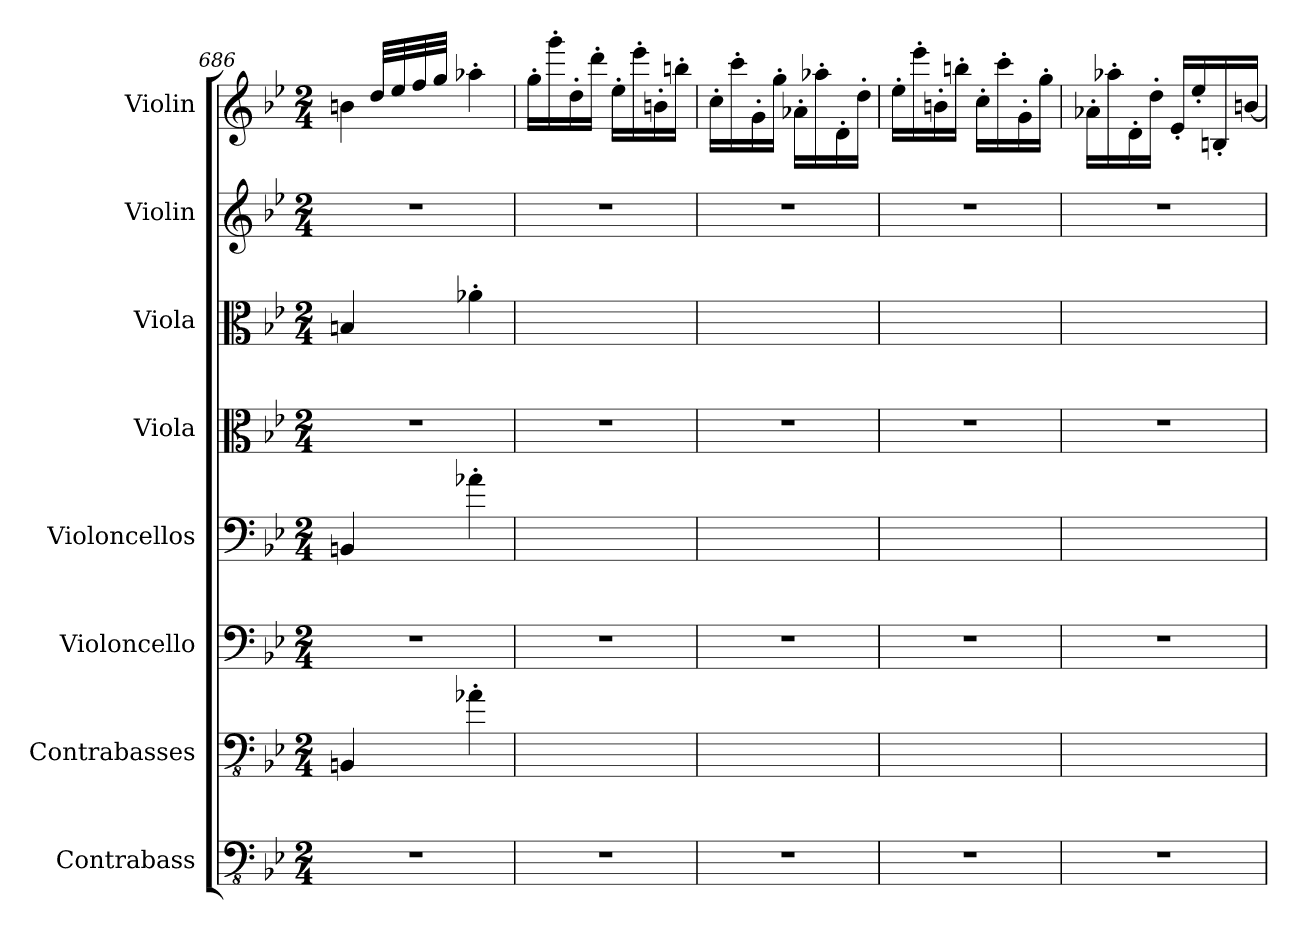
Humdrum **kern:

**kern	**kern	**kern	**kern	**kern	**kern	**kern	**kern
*part8	*part7	*part6	*part5	*part4	*part3	*part2	*part1
*staff8	*staff7	*staff6	*staff5	*staff4	*staff3	*staff2	*staff1
*I"Contrabass	*I"Contrabasses	*I"Violoncello	*I"Violoncellos	*I"Viola	*I"Viola	*I"Violin	*I"Violin
*I'Cb.	*I'Cbs.	*I'Vc.	*I'Vcs.	*I'Vla.	*I'Vla.	*I'Vln.	*I'Vln.
*clefFv4	*clefFv4	*clefF4	*clefF4	*clefC3	*clefC3	*clefG2	*clefG2
*ITrd7c12	*	*	*	*	*	*	*
*k[b-e-]	*k[b-e-]	*k[b-e-]	*k[b-e-]	*k[b-e-]	*k[b-e-]	*k[b-e-]	*k[b-e-]
*M2/4	*M2/4	*M2/4	*M2/4	*M2/4	*M2/4	*M2/4	*M2/4
=686	=686	=686	=686	=686	=686	=686	=686
*	*	*	*	*	*	*	*^
2r	4BBBn/	2r	4BBn/	2r	4Bn/	2r	8ryy	4bn\
.	.	.	.	.	.	.	32dd/LLL	.
.	.	.	.	.	.	.	32ee-/	.
.	.	.	.	.	.	.	32ff/	.
.	.	.	.	.	.	.	32gg/JJJ	.
.	4A-X'\	.	4a-X'\	.	4a-X'\	.	4aa-X'\	4ryy
*	*	*	*	*	*	*	*v	*v
=687	=687	=687	=687	=687	=687	=687	=687
2r	2ryy	2r	2ryy	2r	2ryy	2r	16gg'\LL
.	.	.	.	.	.	.	16ggg'\
.	.	.	.	.	.	.	16dd'\
.	.	.	.	.	.	.	16ddd'\JJ
.	.	.	.	.	.	.	16ee-'\LL
.	.	.	.	.	.	.	16eee-'\
.	.	.	.	.	.	.	16bn'\
.	.	.	.	.	.	.	16bbn'\JJ
!!LO:PB:g=z
=688	=688	=688	=688	=688	=688	=688	=688
2r	2ryy	2r	2ryy	2r	2ryy	2r	16cc'\LL
.	.	.	.	.	.	.	16ccc'\
.	.	.	.	.	.	.	16g'\
.	.	.	.	.	.	.	16gg'\JJ
.	.	.	.	.	.	.	16a-X'\LL
.	.	.	.	.	.	.	16aa-X'\
.	.	.	.	.	.	.	16d'\
.	.	.	.	.	.	.	16dd'\JJ
=689	=689	=689	=689	=689	=689	=689	=689
2r	2ryy	2r	2ryy	2r	2ryy	2r	16ee-'\LL
.	.	.	.	.	.	.	16eee-'\
.	.	.	.	.	.	.	16bn'\
.	.	.	.	.	.	.	16bbn'\JJ
.	.	.	.	.	.	.	16cc'\LL
.	.	.	.	.	.	.	16ccc'\
.	.	.	.	.	.	.	16g'\
.	.	.	.	.	.	.	16gg'\JJ
=690	=690	=690	=690	=690	=690	=690	=690
2r	2ryy	2r	2ryy	2r	2ryy	2r	16a-X'\LL
.	.	.	.	.	.	.	16aa-X'\
.	.	.	.	.	.	.	16d'\
.	.	.	.	.	.	.	16dd'\JJ
.	.	.	.	.	.	.	16e-'/LL
.	.	.	.	.	.	.	16ee-'/
.	.	.	.	.	.	.	16Bn'/
.	.	.	.	.	.	.	[16bn/JJ
=	=	=	=	=	=	=	=
*-	*-	*-	*-	*-	*-	*-	*-
